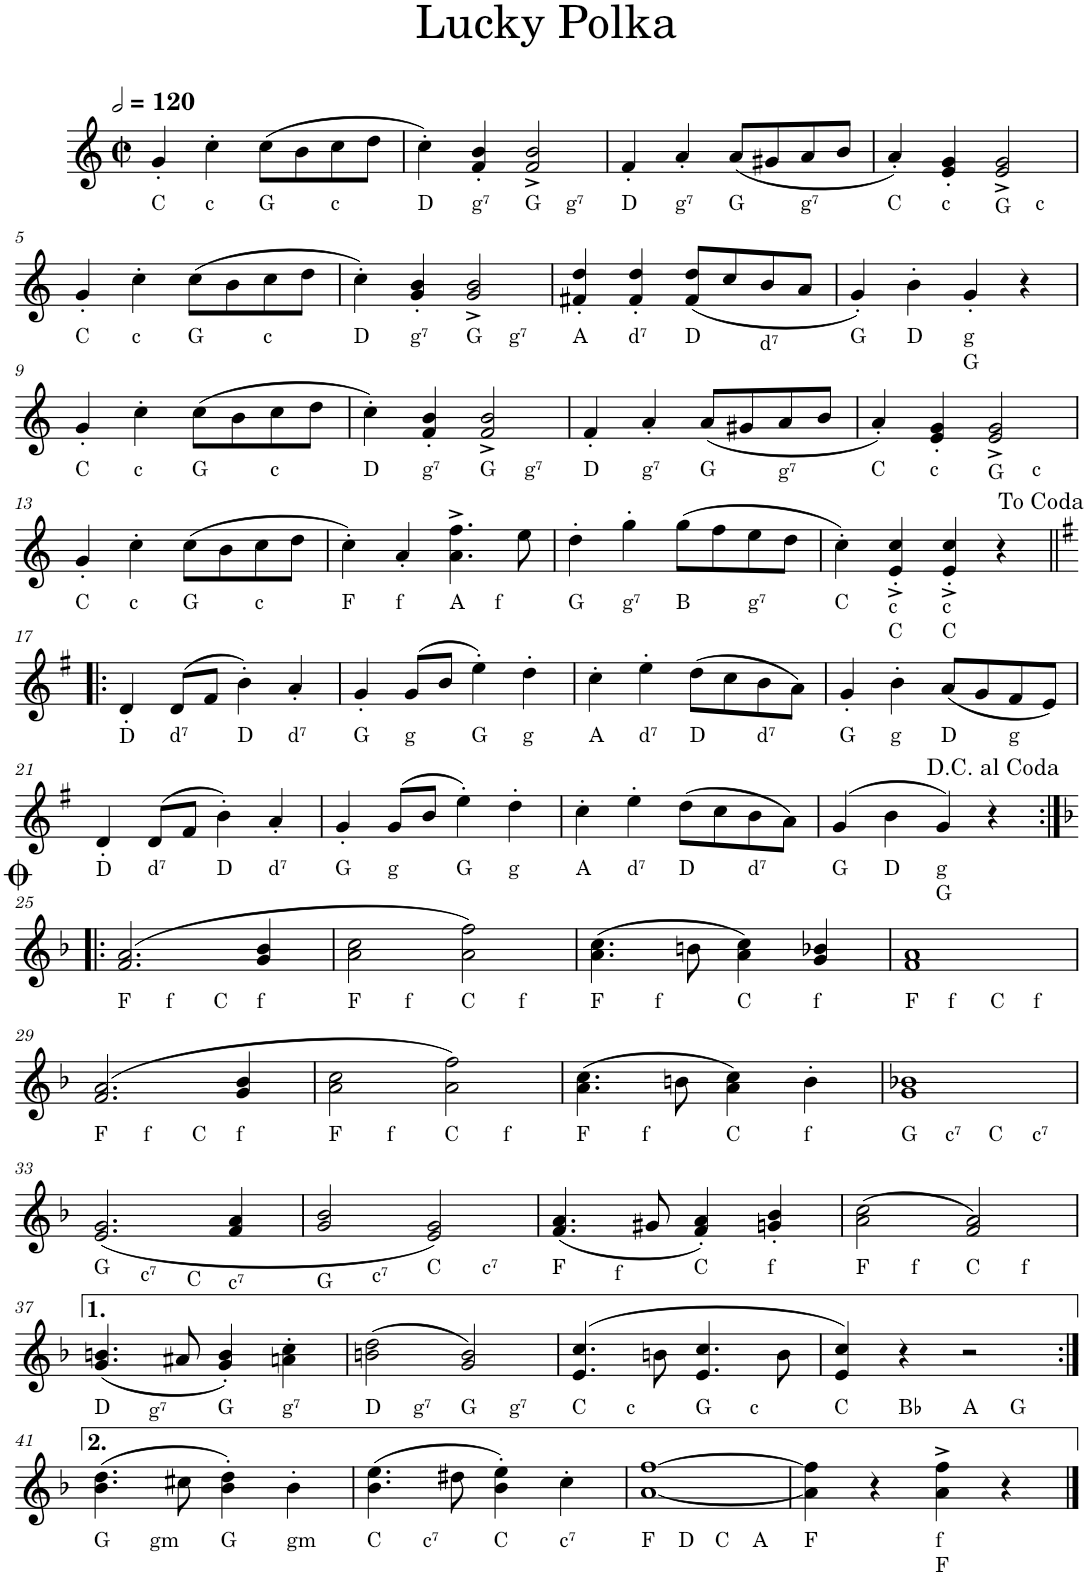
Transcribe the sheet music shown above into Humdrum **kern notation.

**kern	**kern	**kern
*part1	*part1	*part1
*staff3	*staff2	*staff1
*I"Accordion	*	*
*I'Acc.	*	*
*stria5	*stria5	*
*clefF4	*clefF4	*clefG2
*k[]	*k[]	*k[]
*M2/2	*M2/2	*M2/2
*met(c|)	*met(c|)	*met(c|)
*MM240	*MM240	*MM240
=1	=1	=1
*	*	*^
!	!	!LO:TX:b:t=C	!
!LO:TX:b:t=C	!	!	!
4C	4C	4g'/	4ryy
!	!	!LO:TX:b:t=c	!
!LO:TX:b:t=c	!	!	!
4E 4G 4c	4c	4cc'\	4ryy
!	!	!LO:TX:b:t=G	!
!LO:TX:b:t=G	!	!	!
4GG	4GG	(8cc\L	4ryy
.	.	8b\	.
!	!	!LO:TX:b:t=c	!
!LO:TX:b:t=c	!	!	!
4E 4G 4c	4c	8cc\	4ryy
.	.	8dd\J	.
=2	=2	=2	=2
!	!	!LO:TX:b:t=D	!
!LO:TX:b:t=D	!	!	!
4D	4D	4cc'\)	4ryy
!	!	!LO:TX:b:t=g⁷	!
!LO:TX:b:t=g⁷	!	!	!
4F 4G 4B	4G	4f/' 4b/'	4ryy
!	!	!LO:TX:b:t=G	!
!LO:TX:b:t=G	!	!	!
4GG	4GG	2f/^ 2b/^	4ryy
!	!	!	!LO:TX:b:t=g⁷
!LO:TX:b:t=g⁷	!	!	!
4F 4G 4B	4G	.	4ryy
=3	=3	=3	=3
!	!	!LO:TX:b:t=D	!
!LO:TX:b:t=D	!	!	!
4D	4D	4f'/	4ryy
!	!	!LO:TX:b:t=g⁷	!
!LO:TX:b:t=g⁷	!	!	!
4F 4G 4B	4G	4a'/	4ryy
!	!	!LO:TX:b:t=G	!
!LO:TX:b:t=G	!	!	!
4GG	4GG	(8a/L	4ryy
.	.	8g#X/	.
!	!	!LO:TX:b:t=g⁷	!
!LO:TX:b:t=g⁷	!	!	!
4F 4G 4B	4G	8a/	4ryy
.	.	8b/J	.
=4	=4	=4	=4
!	!	!LO:TX:b:t=C	!
!LO:TX:b:t=C	!	!	!
4C	4C	4a'/)	4ryy
!	!	!LO:TX:b:t=c	!
!LO:TX:b:t=c	!	!	!
4E 4G 4c	4c	4e/' 4g/'	4ryy
!	!	!LO:TX:b:t=G	!
!LO:TX:b:t=G	!	!	!
4GG	4GG	2e/^ 2g/^	4ryy
!	!	!	!LO:TX:b:t=c
!LO:TX:b:t=c	!	!	!
4E 4G 4c	4c	.	4ryy
!!LO:LB:g=z	!!
=5	=5	=5	=5
!	!	!LO:TX:b:t=C	!
!LO:TX:b:t=C	!	!	!
4C	4C	4g'/	4ryy
!	!	!LO:TX:b:t=c	!
!LO:TX:b:t=c	!	!	!
4E 4G 4c	4c	4cc'\	4ryy
!	!	!LO:TX:b:t=G	!
!LO:TX:b:t=G	!	!	!
4GG	4GG	(8cc\L	4ryy
.	.	8b\	.
!	!	!LO:TX:b:t=c	!
!LO:TX:b:t=c	!	!	!
4E 4G 4c	4c	8cc\	4ryy
.	.	8dd\J	.
=6	=6	=6	=6
!	!	!LO:TX:b:t=D	!
!LO:TX:b:t=D	!	!	!
4D	4D	4cc'\)	4ryy
!	!	!LO:TX:b:t=g⁷	!
!LO:TX:b:t=g⁷	!	!	!
4F 4G 4B	4G	4g/' 4b/'	4ryy
!	!	!LO:TX:b:t=G	!
!LO:TX:b:t=G	!	!	!
4GG	4GG	2g/^ 2b/^	4ryy
!	!	!	!LO:TX:b:t=g⁷
!LO:TX:b:t=g⁷	!	!	!
4F 4G 4B	4G	.	4ryy
=7	=7	=7	=7
!	!	!LO:TX:b:t=A	!
!LO:TX:b:t=A	!	!	!
4AA	4AA	4f#X/' 4dd/'	4ryy
!	!	!LO:TX:b:t=d⁷	!
!LO:TX:b:t=d⁷	!	!	!
4F# 4c 4d	4d	4f#/' 4dd/'	4ryy
!	!	!LO:TX:b:t=D	!
!LO:TX:b:t=D	!	!	!
4D	4D	(8f#/ 8dd/L	4ryy
.	.	8cc/	.
!	!	!LO:TX:b:t=d⁷	!
!LO:TX:b:t=d⁷	!	!	!
4F# 4c 4d	4d	8b/	4ryy
.	.	8a/J	.
=8	=8	=8	=8
!	!	!LO:TX:b:t=G	!
!LO:TX:b:t=G	!	!	!
4GG	4GG	4g'/)	4ryy
!	!	!LO:TX:b:t=D	!
!LO:TX:b:t=D	!	!	!
4D	4D	4b'\	4ryy
!	!	!LO:TX:b:t=g	!
!	!	!LO:TX:b:t=G	!
!LO:TX:b:t=g	!	!	!
!LO:TX:b:t=G	!	!	!
4GG> 4G> 4B> 4d>	4GG> 4G>	4g'/	4ryy
4r	4r	4r	4ryy
!!LO:LB:g=z	!!
=9	=9	=9	=9
!	!	!LO:TX:b:t=C	!
!LO:TX:b:t=C	!	!	!
4C	4C	4g'/	4ryy
!	!	!LO:TX:b:t=c	!
!LO:TX:b:t=c	!	!	!
4E 4G 4c	4c	4cc'\	4ryy
!	!	!LO:TX:b:t=G	!
!LO:TX:b:t=G	!	!	!
4GG	4GG	(8cc\L	4ryy
.	.	8b\	.
!	!	!LO:TX:b:t=c	!
!LO:TX:b:t=c	!	!	!
4E 4G 4c	4c	8cc\	4ryy
.	.	8dd\J	.
=10	=10	=10	=10
!	!	!LO:TX:b:t=D	!
!LO:TX:b:t=D	!	!	!
4D	4D	4cc'\)	4ryy
!	!	!LO:TX:b:t=g⁷	!
!LO:TX:b:t=g⁷	!	!	!
4F 4G 4B	4G	4f/' 4b/'	4ryy
!	!	!LO:TX:b:t=G	!
!LO:TX:b:t=G	!	!	!
4GG	4GG	2f/^ 2b/^	4ryy
!	!	!	!LO:TX:b:t=g⁷
!LO:TX:b:t=g⁷	!	!	!
4F 4G 4B	4G	.	4ryy
=11	=11	=11	=11
!	!	!LO:TX:b:t=D	!
!LO:TX:b:t=D	!	!	!
4D	4D	4f'/	4ryy
!	!	!LO:TX:b:t=g⁷	!
!LO:TX:b:t=g⁷	!	!	!
4F 4G 4B	4G	4a'/	4ryy
!	!	!LO:TX:b:t=G	!
!LO:TX:b:t=G	!	!	!
4GG	4GG	(8a/L	4ryy
.	.	8g#X/	.
!	!	!LO:TX:b:t=g⁷	!
!LO:TX:b:t=g⁷	!	!	!
4F 4G 4B	4G	8a/	4ryy
.	.	8b/J	.
=12	=12	=12	=12
!	!	!LO:TX:b:t=C	!
!LO:TX:b:t=C	!	!	!
4C	4C	4a'/)	4ryy
!	!	!LO:TX:b:t=c	!
!LO:TX:b:t=c	!	!	!
4E 4G 4c	4c	4e/' 4g/'	4ryy
!	!	!LO:TX:b:t=G	!
!LO:TX:b:t=G	!	!	!
4GG	4GG	2e/^ 2g/^	4ryy
!	!	!	!LO:TX:b:t=c
!LO:TX:b:t=c	!	!	!
4E 4G 4c	4c	.	4ryy
!!LO:LB:g=z	!!
=13	=13	=13	=13
!	!	!LO:TX:b:t=C	!
!LO:TX:b:t=C	!	!	!
4C	4C	4g'/	4ryy
!	!	!LO:TX:b:t=c	!
!LO:TX:b:t=c	!	!	!
4E 4G 4c	4c	4cc'\	4ryy
!	!	!LO:TX:b:t=G	!
!LO:TX:b:t=G	!	!	!
4GG	4GG	(8cc\L	4ryy
.	.	8b\	.
!	!	!LO:TX:b:t=c	!
!LO:TX:b:t=c	!	!	!
4E 4G 4c	4c	8cc\	4ryy
.	.	8dd\J	.
=14	=14	=14	=14
!	!	!LO:TX:b:t=F	!
!LO:TX:b:t=F	!	!	!
4FF	4FF	4cc'\)	4ryy
!	!	!LO:TX:b:t=f	!
!LO:TX:b:t=f	!	!	!
4F 4A 4c	4F	4a'/	4ryy
!	!	!LO:TX:b:t=A	!
!LO:TX:b:t=A	!	!	!
4AA~	4AA~	4.a\^ 4.ff\^	4ryy
!	!	!	!LO:TX:b:t=f
!LO:TX:b:t=f	!	!	!
4F 4A 4c	4F	.	4ryy
.	.	8ee\	.
=15	=15	=15	=15
!	!	!LO:TX:b:t=G	!
!LO:TX:b:t=G	!	!	!
4GG	4GG	4dd'\	4ryy
!	!	!LO:TX:b:t=g⁷	!
!LO:TX:b:t=g⁷	!	!	!
4F 4G 4B	4G	4gg'\	4ryy
!	!	!LO:TX:b:t=B	!
!LO:TX:b:t=B	!	!	!
4BB~	4BB~	(8gg\L	4ryy
.	.	8ff\	.
!	!	!LO:TX:b:t=g⁷	!
!LO:TX:b:t=g⁷	!	!	!
4F 4G 4B	4G	8ee\	4ryy
.	.	8dd\J	.
=16	=16	=16	=16
!	!	!LO:TX:b:t=C	!
!LO:TX:b:t=C	!	!	!
4C	4C	4cc'\)	4ryy
!	!	!LO:TX:b:t=c	!
!	!	!LO:TX:b:t=C	!
!LO:TX:b:t=c	!	!	!
!LO:TX:b:t=C	!	!	!
4C> 4E> 4G> 4c>	4C> 4c>	4e/'^ 4cc/'^	4ryy
!	!	!LO:TX:b:t=c	!
!	!	!LO:TX:b:t=C	!
!LO:TX:b:t=c	!	!	!
!LO:TX:b:t=C	!	!	!
4C> 4E> 4G> 4c>	4C> 4c>	4e/'^ 4cc/'^	4ryy
4r	4r	4r	4ryy
!!LO:LB:g=z	!!
=17!|:	=17!|:	=17!|:	=17!|:
*k[f#]	*k[f#]	*k[f#]	*
!	!	!LO:TX:b:t=D	!
!LO:TX:b:t=D	!	!	!
4D	4D	4d'/	4ryy
!	!	!LO:TX:b:t=d⁷	!
!LO:TX:b:t=d⁷	!	!	!
4F# 4c 4d	4d	(8d/L	4ryy
.	.	8f#/J	.
!	!	!LO:TX:b:t=D	!
!LO:TX:b:t=D	!	!	!
4D	4D	4b'\)	4ryy
!	!	!LO:TX:b:t=d⁷	!
!LO:TX:b:t=d⁷	!	!	!
4F# 4c 4d	4d	4a'/	4ryy
=18	=18	=18	=18
!	!	!LO:TX:b:t=G	!
!LO:TX:b:t=G	!	!	!
4GG	4GG	4g'/	4ryy
!	!	!LO:TX:b:t=g	!
!LO:TX:b:t=g	!	!	!
4G 4B 4d	4G	(8g/L	4ryy
.	.	8b/J	.
!	!	!LO:TX:b:t=G	!
!LO:TX:b:t=G	!	!	!
4GG	4GG	4ee'\)	4ryy
!	!	!LO:TX:b:t=g	!
!LO:TX:b:t=g	!	!	!
4G 4B 4d	4G	4dd'\	4ryy
=19	=19	=19	=19
!	!	!LO:TX:b:t=A	!
!LO:TX:b:t=A	!	!	!
4AA	4AA	4cc'\	4ryy
!	!	!LO:TX:b:t=d⁷	!
!LO:TX:b:t=d⁷	!	!	!
4F# 4c 4d	4d	4ee'\	4ryy
!	!	!LO:TX:b:t=D	!
!LO:TX:b:t=D	!	!	!
4D	4D	(8dd\L	4ryy
.	.	8cc\	.
!	!	!LO:TX:b:t=d⁷	!
!LO:TX:b:t=d⁷	!	!	!
4F# 4c 4d	4d	8b\	4ryy
.	.	8a\J)	.
=20	=20	=20	=20
!	!	!LO:TX:b:t=G	!
!LO:TX:b:t=G	!	!	!
4GG	4GG	4g'/	4ryy
!	!	!LO:TX:b:t=g	!
!LO:TX:b:t=g	!	!	!
4G 4B 4d	4G	4b'\	4ryy
!	!	!LO:TX:b:t=D	!
!LO:TX:b:t=D	!	!	!
4D	4D	(8a/L	4ryy
.	.	8g/	.
!	!	!LO:TX:b:t=g	!
!LO:TX:b:t=g	!	!	!
4G 4B 4d	4G	8f#/	4ryy
.	.	8e/J)	.
!!LO:LB:g=z	!!
=21	=21	=21	=21
!	!	!LO:TX:b:t=D	!
!LO:TX:b:t=D	!	!	!
4D	4D	4d'/	4ryy
!	!	!LO:TX:b:t=d⁷	!
!LO:TX:b:t=d⁷	!	!	!
4F# 4c 4d	4d	(8d/L	4ryy
.	.	8f#/J	.
!	!	!LO:TX:b:t=D	!
!LO:TX:b:t=D	!	!	!
4D	4D	4b'\)	4ryy
!	!	!LO:TX:b:t=d⁷	!
!LO:TX:b:t=d⁷	!	!	!
4F# 4c 4d	4d	4a'/	4ryy
=22	=22	=22	=22
!	!	!LO:TX:b:t=G	!
!LO:TX:b:t=G	!	!	!
4GG	4GG	4g'/	4ryy
!	!	!LO:TX:b:t=g	!
!LO:TX:b:t=g	!	!	!
4G 4B 4d	4G	(8g/L	4ryy
.	.	8b/J	.
!	!	!LO:TX:b:t=G	!
!LO:TX:b:t=G	!	!	!
4GG	4GG	4ee'\)	4ryy
!	!	!LO:TX:b:t=g	!
!LO:TX:b:t=g	!	!	!
4G 4B 4d	4G	4dd'\	4ryy
=23	=23	=23	=23
!	!	!LO:TX:b:t=A	!
!LO:TX:b:t=A	!	!	!
4AA	4AA	4cc'\	4ryy
!	!	!LO:TX:b:t=d⁷	!
!LO:TX:b:t=d⁷	!	!	!
4F# 4c 4d	4d	4ee'\	4ryy
!	!	!LO:TX:b:t=D	!
!LO:TX:b:t=D	!	!	!
4D	4D	(8dd\L	4ryy
.	.	8cc\	.
!	!	!LO:TX:b:t=d⁷	!
!LO:TX:b:t=d⁷	!	!	!
4F# 4c 4d	4d	8b\	4ryy
.	.	8a\J)	.
=24	=24	=24	=24
!	!	!LO:TX:b:t=G	!
!LO:TX:b:t=G	!	!	!
4GG	4GG	(4g/	4ryy
!	!	!LO:TX:b:t=D	!
!LO:TX:b:t=D	!	!	!
4DD	4DD	4b\	4ryy
!	!	!LO:TX:b:t=g	!
!	!	!LO:TX:b:t=G	!
!LO:TX:b:t=g	!	!	!
!LO:TX:b:t=G	!	!	!
4GG> 4G> 4B> 4d>	4GG> 4G>	4g/)	4ryy
4r	4r	4r	4ryy
!!LO:LB:g=z	!!
=25:|!|:	=25:|!|:	=25:|!|:	=25:|!|:
*k[b-]	*k[b-]	*k[b-]	*
!	!	!LO:TX:b:t=F	!
!LO:TX:b:t=F	!	!	!
4FF	4FF	(2.f/ 2.a/	4ryy
!	!	!	!LO:TX:b:t=f
!LO:TX:b:t=f	!	!	!
4F 4A 4c	4F	.	4ryy
!	!	!	!LO:TX:b:t=C
!LO:TX:b:t=C	!	!	!
4C	4C	.	4ryy
!	!	!LO:TX:b:t=f	!
!LO:TX:b:t=f	!	!	!
4F 4A 4c	4F	4g/ 4b-/	4ryy
=26	=26	=26	=26
!	!	!LO:TX:b:t=F	!
!LO:TX:b:t=F	!	!	!
4FF	4FF	2a\ 2cc\	4ryy
!	!	!	!LO:TX:b:t=f
!LO:TX:b:t=f	!	!	!
4F 4A 4c	4F	.	4ryy
!	!	!LO:TX:b:t=C	!
!LO:TX:b:t=C	!	!	!
4C	4C	2a\ 2ff\)	4ryy
!	!	!	!LO:TX:b:t=f
!LO:TX:b:t=f	!	!	!
4F 4A 4c	4F	.	4ryy
=27	=27	=27	=27
!	!	!LO:TX:b:t=F	!
!LO:TX:b:t=F	!	!	!
4FF	4FF	(4.a\ 4.cc\	4ryy
!	!	!	!LO:TX:b:t=f
!LO:TX:b:t=f	!	!	!
4F 4A 4c	4F	.	4ryy
.	.	8bn\	.
!	!	!LO:TX:b:t=C	!
!LO:TX:b:t=C	!	!	!
4C	4C	4a\ 4cc\)	4ryy
!	!	!LO:TX:b:t=f	!
!LO:TX:b:t=f	!	!	!
4F 4A 4c	4F	4g/ 4b-X/	4ryy
=28	=28	=28	=28
!	!	!LO:TX:b:t=F	!
!LO:TX:b:t=F	!	!	!
4FF	4FF	1f 1a	4ryy
!	!	!	!LO:TX:b:t=f
!LO:TX:b:t=f	!	!	!
4F 4A 4c	4F	.	4ryy
!	!	!	!LO:TX:b:t=C
!LO:TX:b:t=C	!	!	!
4C	4C	.	4ryy
!	!	!	!LO:TX:b:t=f
!LO:TX:b:t=f	!	!	!
4F 4A 4c	4F	.	4ryy
!!LO:LB:g=z	!!
=29	=29	=29	=29
!	!	!LO:TX:b:t=F	!
!LO:TX:b:t=F	!	!	!
4FF	4FF	(2.f/ 2.a/	4ryy
!	!	!	!LO:TX:b:t=f
!LO:TX:b:t=f	!	!	!
4F 4A 4c	4F	.	4ryy
!	!	!	!LO:TX:b:t=C
!LO:TX:b:t=C	!	!	!
4C	4C	.	4ryy
!	!	!LO:TX:b:t=f	!
!LO:TX:b:t=f	!	!	!
4F 4A 4c	4F	4g/ 4b-/	4ryy
=30	=30	=30	=30
!	!	!LO:TX:b:t=F	!
!LO:TX:b:t=F	!	!	!
4FF	4FF	2a\ 2cc\	4ryy
!	!	!	!LO:TX:b:t=f
!LO:TX:b:t=f	!	!	!
4F 4A 4c	4F	.	4ryy
!	!	!LO:TX:b:t=C	!
!LO:TX:b:t=C	!	!	!
4C	4C	2a\ 2ff\)	4ryy
!	!	!	!LO:TX:b:t=f
!LO:TX:b:t=f	!	!	!
4F 4A 4c	4F	.	4ryy
=31	=31	=31	=31
!	!	!LO:TX:b:t=F	!
!LO:TX:b:t=F	!	!	!
4FF	4FF	(4.a\ 4.cc\	4ryy
!	!	!	!LO:TX:b:t=f
!LO:TX:b:t=f	!	!	!
4F 4A 4c	4F	.	4ryy
.	.	8bn\	.
!	!	!LO:TX:b:t=C	!
!LO:TX:b:t=C	!	!	!
4C	4C	4a\ 4cc\)	4ryy
!	!	!LO:TX:b:t=f	!
!LO:TX:b:t=f	!	!	!
4F 4A 4c	4F	4b'\	4ryy
=32	=32	=32	=32
!	!	!LO:TX:b:t=G	!
!LO:TX:b:t=G	!	!	!
4GG	4GG	1g 1b-X	4ryy
!	!	!	!LO:TX:b:t=c⁷
!LO:TX:b:t=c⁷	!	!	!
4E 4B- 4c	4c	.	4ryy
!	!	!	!LO:TX:b:t=C
!LO:TX:b:t=C	!	!	!
4C	4C	.	4ryy
!	!	!	!LO:TX:b:t=c⁷
!LO:TX:b:t=c⁷	!	!	!
4E 4B- 4c	4c	.	4ryy
!!LO:LB:g=z	!!
=33	=33	=33	=33
!	!	!LO:TX:b:t=G	!
!LO:TX:b:t=G	!	!	!
4GG	4GG	(2.e/ 2.g/	4ryy
!	!	!	!LO:TX:b:t=c⁷
!LO:TX:b:t=c⁷	!	!	!
4E 4B- 4c	4c	.	4ryy
!	!	!	!LO:TX:b:t=C
!LO:TX:b:t=C	!	!	!
4C	4C	.	4ryy
!	!	!LO:TX:b:t=c⁷	!
!LO:TX:b:t=c⁷	!	!	!
4E 4B- 4c	4c	4f/ 4a/	4ryy
=34	=34	=34	=34
!	!	!LO:TX:b:t=G	!
!LO:TX:b:t=G	!	!	!
4GG	4GG	2g/ 2b-/	4ryy
!	!	!	!LO:TX:b:t=c⁷
!LO:TX:b:t=c⁷	!	!	!
4E 4B- 4c	4c	.	4ryy
!	!	!LO:TX:b:t=C	!
!LO:TX:b:t=C	!	!	!
4C	4C	2e/ 2g/)	4ryy
!	!	!	!LO:TX:b:t=c⁷
!LO:TX:b:t=c⁷	!	!	!
4E 4B- 4c	4c	.	4ryy
=35	=35	=35	=35
!	!	!LO:TX:b:t=F	!
!LO:TX:b:t=F	!	!	!
4FF	4FF	(4.f/ 4.a/	4ryy
!	!	!	!LO:TX:b:t=f
!LO:TX:b:t=f	!	!	!
4F 4A 4c	4F	.	4ryy
.	.	8g#X/	.
!	!	!LO:TX:b:t=C	!
!LO:TX:b:t=C	!	!	!
4C	4C	4f/' 4a/')	4ryy
!	!	!LO:TX:b:t=f	!
!LO:TX:b:t=f	!	!	!
4F 4A 4c	4F	4gn/' 4b-/'	4ryy
=36	=36	=36	=36
!	!	!LO:TX:b:t=F	!
!LO:TX:b:t=F	!	!	!
4FF	4FF	(2a\ 2cc\	4ryy
!	!	!	!LO:TX:b:t=f
!LO:TX:b:t=f	!	!	!
4F 4A 4c	4F	.	4ryy
!	!	!LO:TX:b:t=C	!
!LO:TX:b:t=C	!	!	!
4C	4C	2f/ 2a/)	4ryy
!	!	!	!LO:TX:b:t=f
!LO:TX:b:t=f	!	!	!
4F 4A 4c	4F	.	4ryy
!!LO:LB:g=z	!!
=37	=37	=37	=37
!	!	!LO:TX:b:t=D	!
!LO:TX:b:t=D	!	!	!
4D	4D	(4.g/ 4.bn/	4ryy
!	!	!	!LO:TX:b:t=g⁷
!LO:TX:b:t=g⁷	!	!	!
4F 4G 4B	4G	.	4ryy
.	.	8a#X/	.
!	!	!LO:TX:b:t=G	!
!LO:TX:b:t=G	!	!	!
4GG	4GG	4g/' 4b/')	4ryy
!	!	!LO:TX:b:t=g⁷	!
!LO:TX:b:t=g⁷	!	!	!
4F 4G 4B	4G	4an\' 4cc\'	4ryy
=38	=38	=38	=38
!	!	!LO:TX:b:t=D	!
!LO:TX:b:t=D	!	!	!
4D	4D	(2bn\ 2dd\	4ryy
!	!	!	!LO:TX:b:t=g⁷
!LO:TX:b:t=g⁷	!	!	!
4F 4G 4B	4G	.	4ryy
!	!	!LO:TX:b:t=G	!
!LO:TX:b:t=G	!	!	!
4GG	4GG	2g/ 2b/)	4ryy
!	!	!	!LO:TX:b:t=g⁷
!LO:TX:b:t=g⁷	!	!	!
4F 4G 4B	4G	.	4ryy
=39	=39	=39	=39
!	!	!LO:TX:b:t=C	!
!LO:TX:b:t=C	!	!	!
4C	4C	(4.e/ 4.cc/	4ryy
!	!	!	!LO:TX:b:t=c
!LO:TX:b:t=c	!	!	!
4E 4G 4c	4c	.	4ryy
.	.	8bn\	.
!	!	!LO:TX:b:t=G	!
!LO:TX:b:t=G	!	!	!
4GG	4GG	4.e/ 4.cc/	4ryy
!	!	!	!LO:TX:b:t=c
!LO:TX:b:t=c	!	!	!
4E 4G 4c	4c	.	4ryy
.	.	8b\	.
=40	=40	=40	=40
!	!	!LO:TX:b:t=C	!
!LO:TX:b:t=C	!	!	!
4C	4C	4e/ 4cc/)	4ryy
!	!	!LO:TX:b:t=B♭	!
!LO:TX:b:t=B♭	!	!	!
4BB-	4BB-	4r	4ryy
!	!	!LO:TX:b:t=A	!
!LO:TX:b:t=A	!	!	!
4AA	4AA	2r	4ryy
!	!	!	!LO:TX:b:t=G
!LO:TX:b:t=G	!	!	!
4GG	4GG	.	4ryy
!!LO:LB:g=z	!!
=41:|!	=41:|!	=41:|!	=41:|!
!	!	!LO:TX:b:t=G	!
!LO:TX:b:t=G	!	!	!
4GG	4GG	(4.b-\ 4.dd\	4ryy
!	!	!	!LO:TX:b:t=gm
!LO:TX:b:t=gm	!	!	!
4G 4B- 4d	4G	.	4ryy
.	.	8cc#X\	.
!	!	!LO:TX:b:t=G	!
!LO:TX:b:t=G	!	!	!
4GG	4GG	4b-\' 4dd\')	4ryy
!	!	!LO:TX:b:t=gm	!
!LO:TX:b:t=gm	!	!	!
4G 4B- 4d	4G	4b-'\	4ryy
=42	=42	=42	=42
!	!	!LO:TX:b:t=C	!
!LO:TX:b:t=C	!	!	!
4C	4C	(4.b-\ 4.ee\	4ryy
!	!	!	!LO:TX:b:t=c⁷
!LO:TX:b:t=c⁷	!	!	!
4E 4B- 4c	4c	.	4ryy
.	.	8dd#X\	.
!	!	!LO:TX:b:t=C	!
!LO:TX:b:t=C	!	!	!
4C	4C	4b-\' 4ee\')	4ryy
!	!	!LO:TX:b:t=c⁷	!
!LO:TX:b:t=c⁷	!	!	!
4E 4B- 4c	4c	4cc'\	4ryy
=43	=43	=43	=43
!	!	!LO:TX:b:t=F	!
!LO:TX:b:t=F	!	!	!
4F	4F	[1a [1ff	4ryy
!	!	!	!LO:TX:b:t=D
!LO:TX:b:t=D	!	!	!
4D	4D	.	4ryy
!	!	!	!LO:TX:b:t=C
!LO:TX:b:t=C	!	!	!
4C	4C	.	4ryy
!	!	!	!LO:TX:b:t=A
!LO:TX:b:t=A	!	!	!
4AA	4AA	.	4ryy
=44	=44	=44	=44
!	!	!LO:TX:b:t=F	!
!LO:TX:b:t=F	!	!	!
4FF	4FF	4a\] 4ff\]	4ryy
4r	4r	4r	4ryy
!	!	!LO:TX:b:t=f	!
!	!	!LO:TX:b:t=F	!
!LO:TX:b:t=f	!	!	!
!LO:TX:b:t=F	!	!	!
4FF> 4F> 4A> 4c>	4FF> 4F>	4a\^ 4ff\^	4ryy
4r	4r	4r	4ryy
*	*	*v	*v
==	==	==
*-	*-	*-
